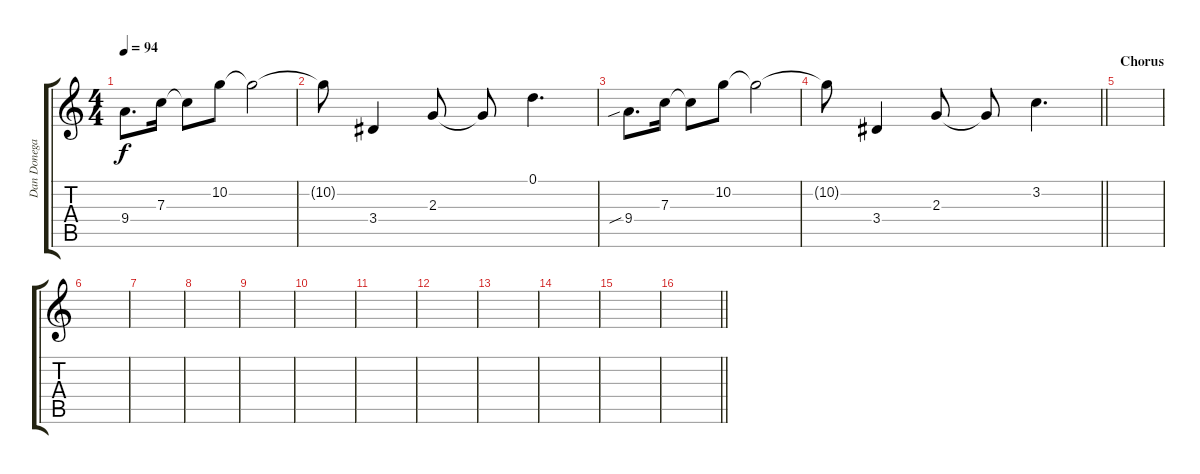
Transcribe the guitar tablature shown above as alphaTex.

\track ("Dan Donegan" "Dan Donega") {instrument distortionguitar}
\staff {score tabs}
\tuning (D4 A3 F3 C3 G2 C2) {hide}
\ts (4 4)
\tempo 94
\clef g2
\ks c
9.4.8{d dy f} 7.3.16 7.3{t}.8 10.2.8 10.2{t}.2 |
10.2{t}.8 3.4.4 2.3.8 2.3{t}.8 0.1.4{d} |
9.4{sib}.8{d} 7.3.16 7.3{t}.8 10.2.8 10.2{t}.2 |
\barLineRight lightlight
10.2{t}.8 3.4.4 2.3.8 2.3{t}.8 3.2.4{d} |
\section ("" "Chorus")
|
|
|
|
|
|
|
|
|
|
|
\barLineRight lightlight
